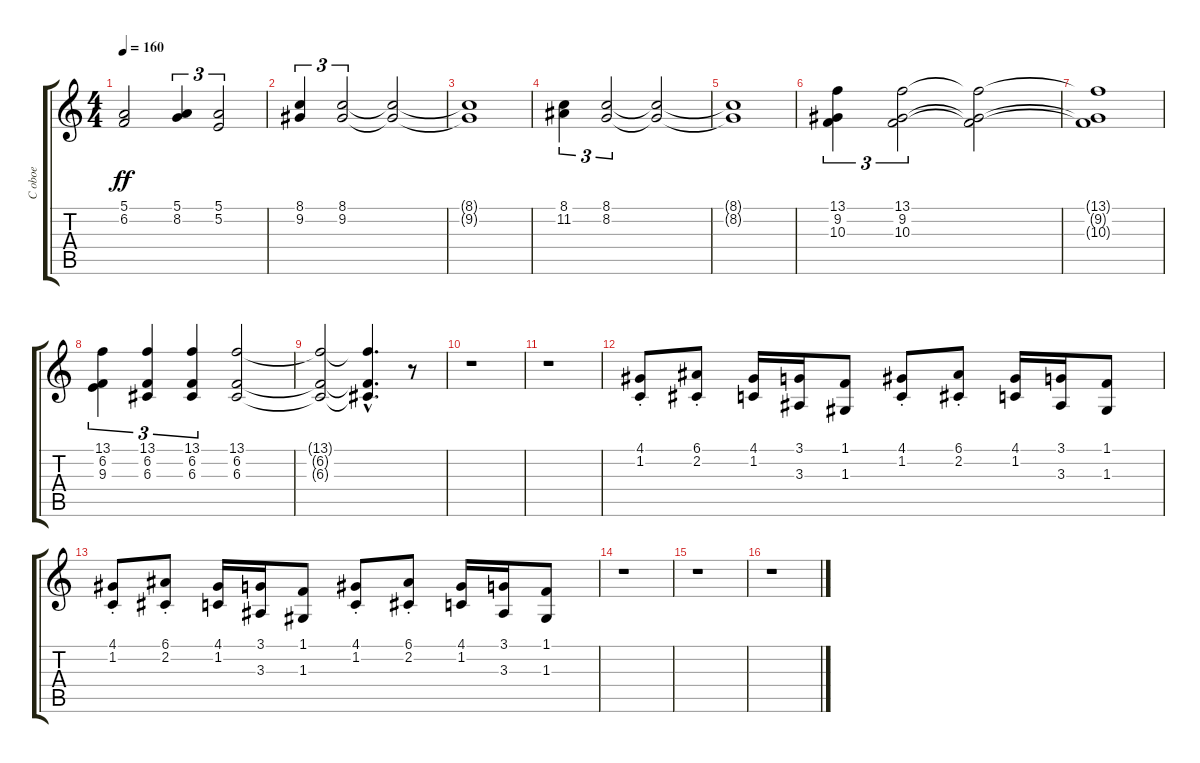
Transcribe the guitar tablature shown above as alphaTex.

\track ("C oboe" "C oboe") {instrument oboe}
\staff {score tabs}
\tuning (E4 B3 G3 D3 A2 E2) {hide}
\ts (4 4)
\tempo 160
\clef g2
\ks c
(5.1{t} 6.2{t}).2{dy ff} (5.1 8.2).4{tu (3 2)} (5.1 5.2).2{tu (3 2)} |
(8.1 9.2).4{tu (3 2)} (8.1 9.2).2{tu (3 2)} (8.1{t} 9.2{t}).2 |
(8.1{t} 9.2{t}).1 |
(8.1 11.2).4{tu (3 2)} (8.1 8.2).2{tu (3 2)} (8.1{t} 8.2{t}).2 |
(8.1{t} 8.2{t}).1 |
(13.1 9.2 10.3).4{tu (3 2)} (13.1 9.2 10.3).2{tu (3 2)} (13.1{t} 9.2{t} 10.3{t}).2 |
(13.1{t} 9.2{t} 10.3{t}).1 |
(13.1 6.2 9.3).4{tu (3 2)} (13.1 6.2 6.3).4{tu (3 2)} (13.1 6.2 6.3).4{tu (3 2)} (13.1 6.2 6.3).2 |
(13.1{t} 6.2{t} 6.3{t}).2 (13.1{hac t} 6.2{hac t} 6.3{hac t}).4{d} r.8 |
r.1 |
r.1 |
(4.1{st} 1.2{st}).8 (6.1{st} 2.2{st}).8 (4.1 1.2).16 (3.1 3.3).16 (1.1 1.3).8 (4.1{st} 1.2{st}).8 (6.1{st} 2.2{st}).8 (4.1 1.2).16 (3.1 3.3).16 (1.1 1.3).8 |
(4.1{st} 1.2{st}).8 (6.1{st} 2.2{st}).8 (4.1 1.2).16 (3.1 3.3).16 (1.1 1.3).8 (4.1{st} 1.2{st}).8 (6.1{st} 2.2{st}).8 (4.1 1.2).16 (3.1 3.3).16 (1.1 1.3).8 |
r.1 |
r.1 |
r.1
